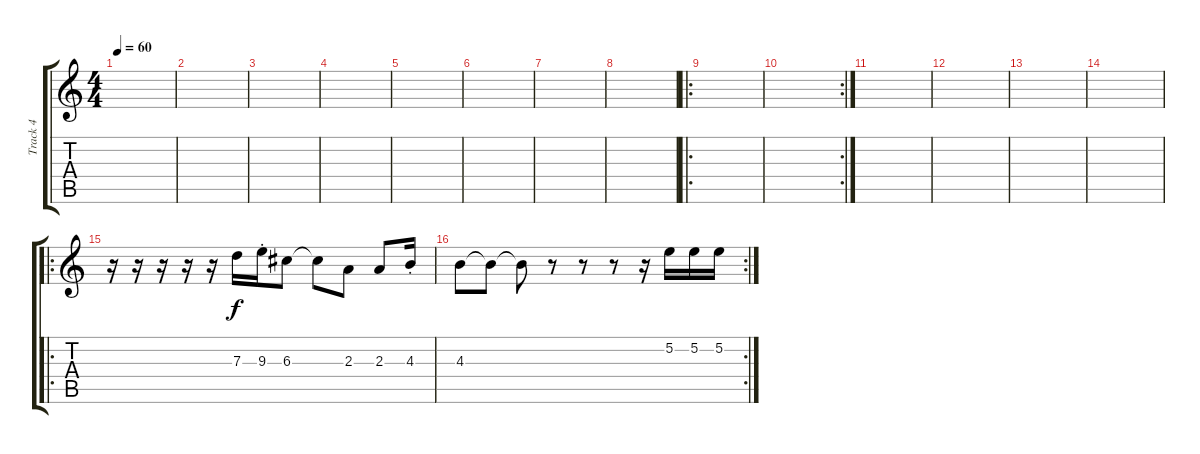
\track ("Track 4" "Track 4") {instrument electricguitarclean}
\staff {score tabs}
\tuning (E4 B3 G3 D3 A2 E2) {hide}
\ts (4 4)
\tempo 60
\clef g2
\ks c
|
|
|
|
|
|
|
|
\ro
|
\rc 2
|
|
|
|
|
\ro
r.16 r.16 r.16 r.16 r.16 7.3.16{instrument overdrivenguitar} 9.3{st}.16 6.3.8 6.3{t}.8 2.3.8 2.3.8 4.3{st}.16 |
\rc 2
4.3.8 4.3{t}.8 4.3{t}.8 r.8 r.8 r.8 r.16 5.2.16 5.2.16 5.2.16
